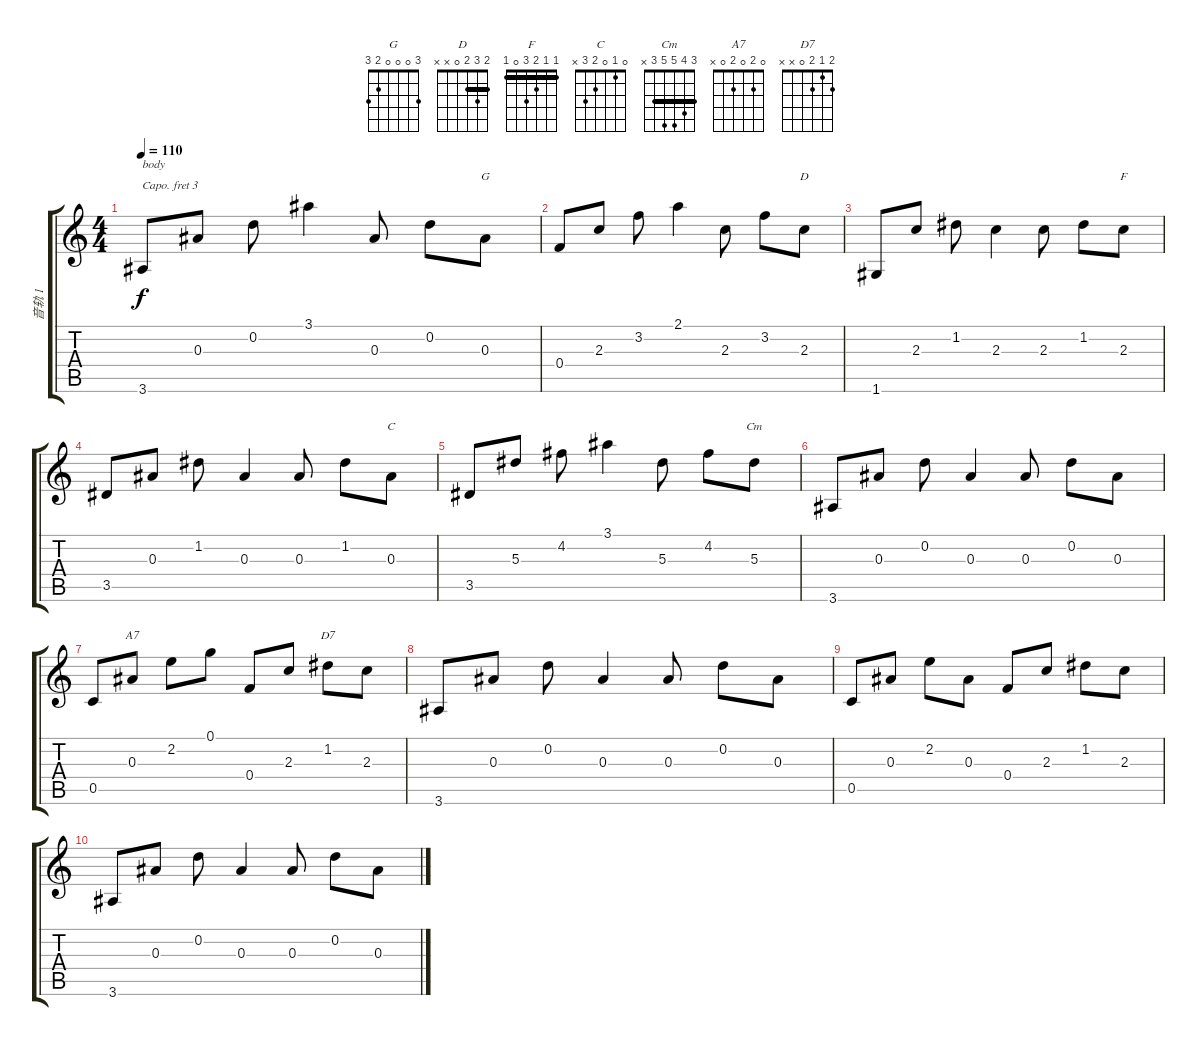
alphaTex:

\track ("音轨 1" "音轨 1") {instrument acousticguitarsteel}
\staff {score tabs}
\capo 3
\tuning (E4 B3 G3 D3 A2 E2) {hide}
\chord ("G" 3 0 0 0 2 3)
\chord ("D" 2 3 2 0 x x) {barre 2}
\chord ("F" 1 1 2 3 0 1) {barre 1}
\chord ("C" 0 1 0 2 3 x)
\chord ("Cm" 3 4 5 5 3 x) {barre 3}
\chord ("A7" 0 2 0 2 0 x)
\chord ("D7" 2 1 2 0 x x)
\ts (4 4)
\tempo 110
\clef g2
\ks c
3.6.8{txt "body" dy f} 0.3.8 0.2.8 3.1.4 0.3.8 0.2.8 0.3.8{ch "G"} |
0.4.8 2.3.8 3.2.8 2.1.4 2.3.8 3.2.8 2.3.8{ch "D"} |
1.6.8 2.3.8 1.2.8 2.3.4 2.3.8 1.2.8 2.3.8{ch "F"} |
3.5.8 0.3.8 1.2.8 0.3.4 0.3.8 1.2.8 0.3.8{ch "C"} |
3.5.8 5.3.8 4.2.8 3.1.4 5.3.8 4.2.8 5.3.8{ch "Cm"} |
3.6.8 0.3.8 0.2.8 0.3.4 0.3.8 0.2.8 0.3.8 |
0.5.8 0.3.8{ch "A7"} 2.2.8 0.1.8 0.4.8 2.3.8 1.2.8{ch "D7"} 2.3.8 |
3.6.8 0.3.8 0.2.8 0.3.4 0.3.8 0.2.8 0.3.8 |
0.5.8 0.3.8 2.2.8 0.3.8 0.4.8 2.3.8 1.2.8 2.3.8 |
3.6.8 0.3.8 0.2.8 0.3.4 0.3.8 0.2.8 0.3.8
